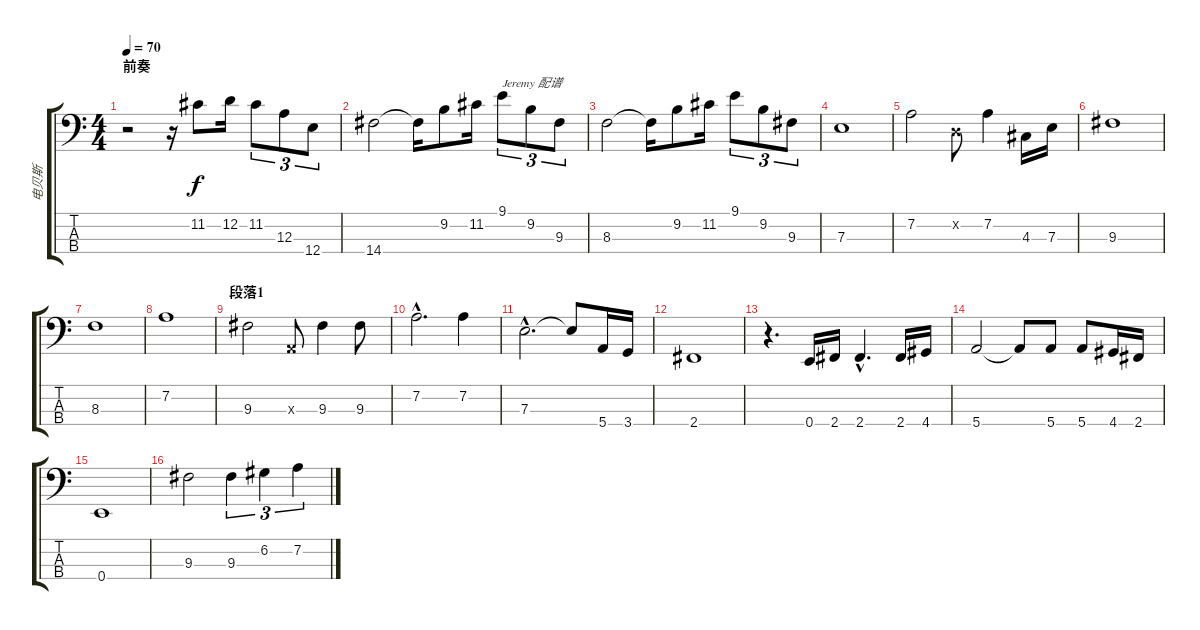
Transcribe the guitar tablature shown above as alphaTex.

\track ("电贝斯" "电贝斯") {instrument electricbassfinger}
\staff {score tabs}
\tuning (G2 D2 A1 E1) {hide}
\ts (4 4)
\section ("" "前奏")
\tempo 70
\clef f4
\ks c
r.2{dy f instrument electricbassfinger} r.16 11.2.8 12.2.16 11.2.8{tu (3 2)} 12.3.8{tu (3 2)} 12.4.8{tu (3 2)} |
14.4.2 14.4{t}.16 9.2.8 11.2.16 9.1.8{tu (3 2) txt "Jeremy 配谱"} 9.2.8{tu (3 2)} 9.3.8{tu (3 2)} |
8.3.2 8.3{t}.16 9.2.8 11.2.16 9.1.8{tu (3 2)} 9.2.8{tu (3 2)} 9.3.8{tu (3 2)} |
7.3.1 |
7.2.2 0.2{x}.8 7.2.4 4.3.16 7.3.16 |
9.3.1 |
8.3.1 |
7.2.1 |
\section ("" "段落1")
9.3.2 0.3{x}.8 9.3.4 9.3.8 |
7.2{hac}.2{d} 7.2.4 |
7.3{hac}.2{d} 7.3{t}.8 5.4.16 3.4.16 |
2.4.1 |
r.4{d} 0.4.16 2.4.16 2.4{hac}.4{d} 2.4.16 4.4.16 |
5.4.2 5.4{t}.8 5.4.8 5.4.8 4.4.16 2.4.16 |
0.4.1 |
9.3.2 9.3.4{tu (3 2)} 6.2.4{tu (3 2)} 7.2.4{tu (3 2)}
